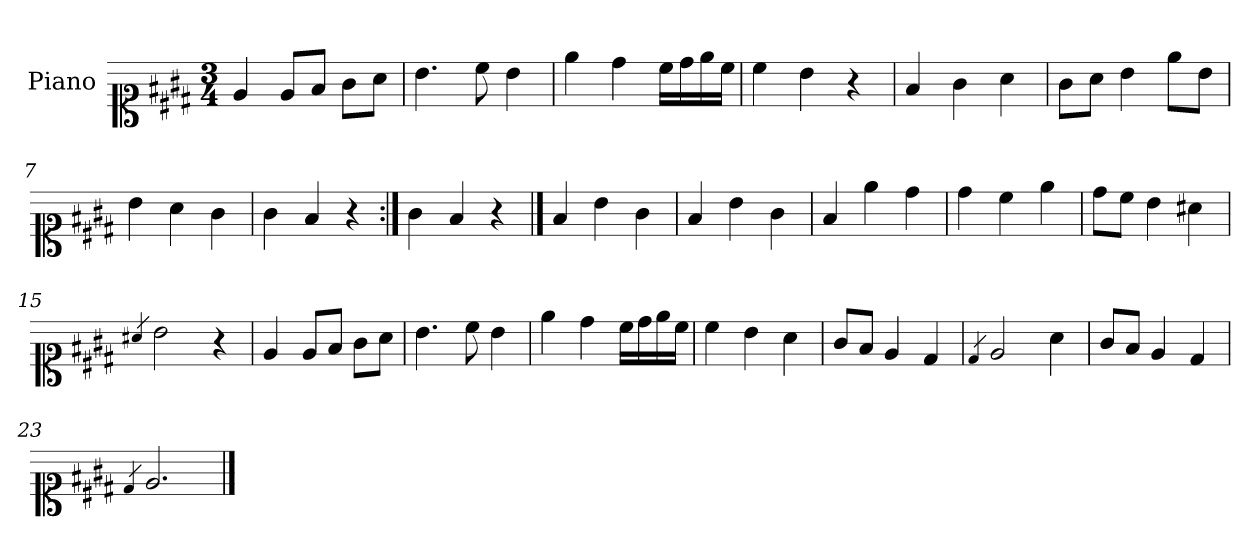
**kern
*part1
*staff1
*I"Piano
*I'Pno.
*clefC1
*k[f#c#g#d#]
*M3/4
=1
4e/
8e/L
8f#/J
8g#\L
8a\J
=2
4.b\
8cc#\
4b\
=3
4ee\
4dd#\
16cc#\LL
16dd#\
16ee\
16cc#\JJ
=4
4cc#\
4b\
4r
=5
4f#/
4g#\
4a\
=6
8g#\L
8a\J
4b\
8ee\L
8b\J
=7
4b\
4a\
4g#\
=8
4g#\
4f#/
4r
!!LO:LB:g=z
=9:|!
4g#\
4f#/
4r
==10
4f#/
4b\
4g#\
=11
4f#/
4b\
4g#\
=12
4f#/
4ee\
4dd#\
=13
4dd#\
4cc#\
4ee\
=14
8dd#\L
8cc#\J
4b\
4a#X\
=15
4qa#X/
2b\
4r
=16
4e/
8e/L
8f#/J
8g#\L
8a\J
=17
4.b\
8cc#\
4b\
!!LO:LB:g=z
=18
4ee\
4dd#\
16cc#\LL
16dd#\
16ee\
16cc#\JJ
=19
4cc#\
4b\
4a\
=20
8g#/L
8f#/J
4e/
4d#/
=21
4qd#/
2e/
4a\
=22
8g#/L
8f#/J
4e/
4d#/
=23
4qd#/
2.e/
==
*-
